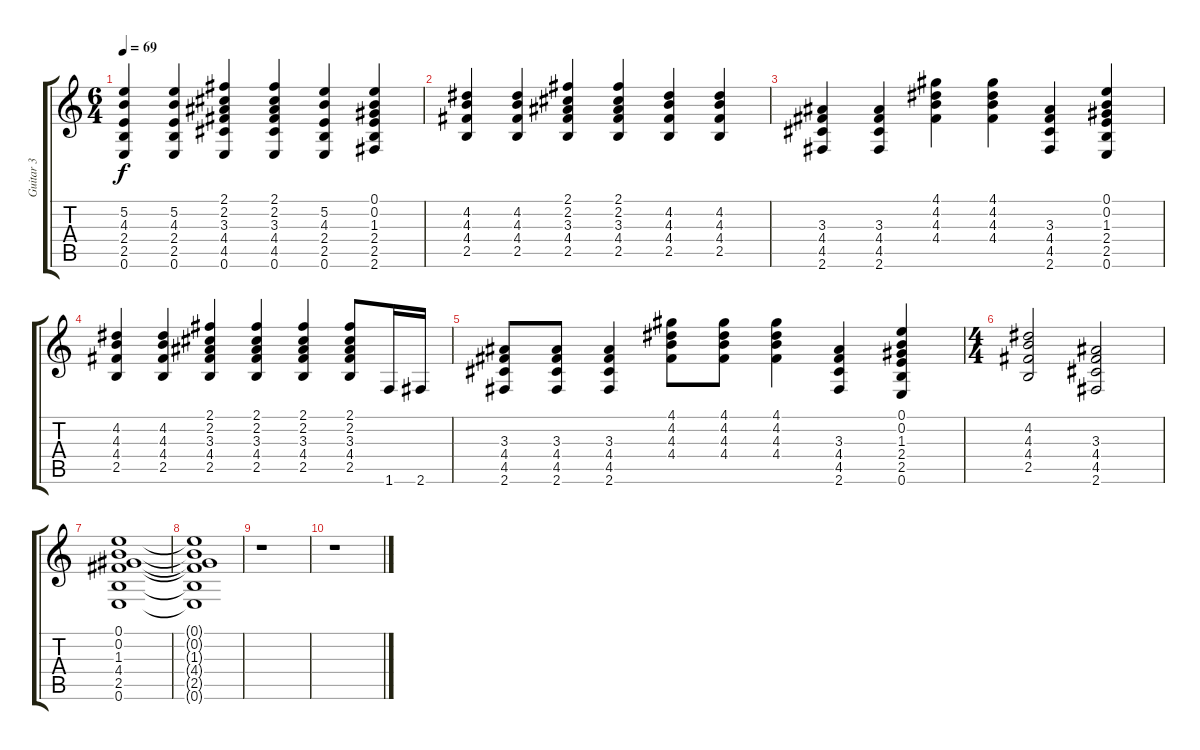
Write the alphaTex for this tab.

\track ("Guitar 3" "Guitar 3") {instrument acousticguitarsteel}
\staff {score tabs}
\tuning (E4 B3 G3 D3 A2 E2) {hide}
\ts (6 4)
\tempo 69
\clef g2
\ks c
(5.2 4.3 2.4 2.5 0.6).4{dy f} (5.2 4.3 2.4 2.5 0.6).4 (2.1 2.2 3.3 4.4 4.5 0.6).4 (2.1 2.2 3.3 4.4 4.5 0.6).4 (5.2 4.3 2.4 2.5 0.6).4 (0.1 0.2 1.3 2.4 2.5 2.6).4 |
(4.2 4.3 4.4 2.5).4 (4.2 4.3 4.4 2.5).4 (2.1 2.2 3.3 4.4 2.5).4 (2.1 2.2 3.3 4.4 2.5).4 (4.2 4.3 4.4 2.5).4 (4.2 4.3 4.4 2.5).4 |
(3.3 4.4 4.5 2.6).4 (3.3 4.4 4.5 2.6).4 (4.1 4.2 4.3 4.4).4 (4.1 4.2 4.3 4.4).4 (3.3 4.4 4.5 2.6).4 (0.1 0.2 1.3 2.4 2.5 0.6).4 |
(4.2 4.3 4.4 2.5).4 (4.2 4.3 4.4 2.5).4 (2.1 2.2 3.3 4.4 2.5).4 (2.1 2.2 3.3 4.4 2.5).4 (2.1 2.2 3.3 4.4 2.5).4 (2.1 2.2 3.3 4.4 2.5).8 1.6.16 2.6.16 |
(3.3 4.4 4.5 2.6).8 (3.3 4.4 4.5 2.6).8 (3.3 4.4 4.5 2.6).4 (4.1 4.2 4.3 4.4).8 (4.1 4.2 4.3 4.4).8 (4.1 4.2 4.3 4.4).4 (3.3 4.4 4.5 2.6).4 (0.1 0.2 1.3 2.4 2.5 0.6).4 |
\ts (4 4)
(4.2 4.3 4.4 2.5).2 (3.3 4.4 4.5 2.6).2 |
(0.1 0.2 1.3 4.4 2.5 0.6).1 |
(0.1{t} 0.2{t} 1.3{t} 4.4{t} 2.5{t} 0.6{t}).1 |
r.1 |
r.1
